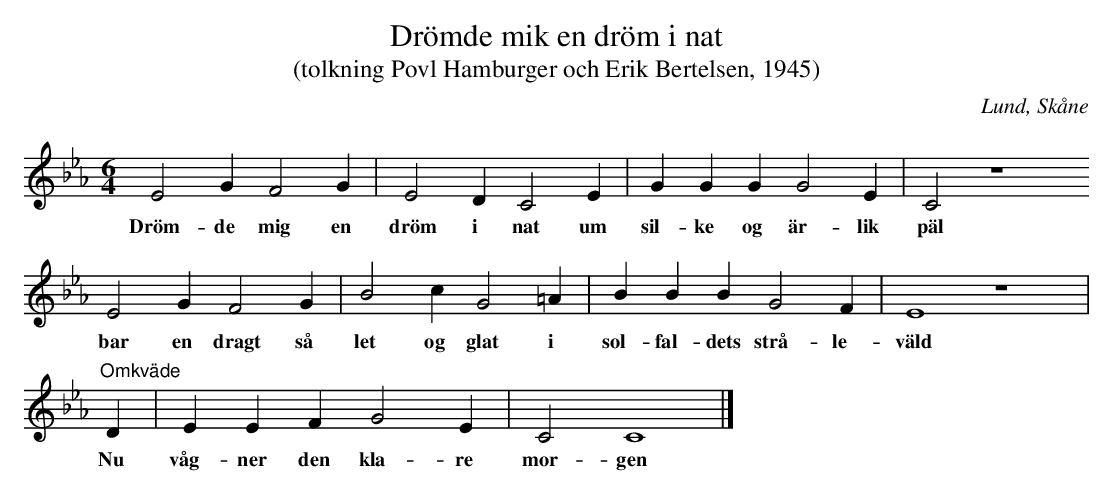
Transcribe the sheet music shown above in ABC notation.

X:1
T:Drömde mik en dröm i nat
T:(tolkning Povl Hamburger och Erik Bertelsen, 1945)
O:Lund, Skåne
M:6/4
L:1/4
K:Eb
E2 G F2 G | E2 D C2 E | G G G G2 E | C2 z4
w:Dröm-de mig en|dröm i nat um|sil-ke og är-lik|päl
E2 G F2 G | B2 c G2 =A | B B B G2 F | E4 Z |
w:bar en dragt så|let og glat i|sol-fal-dets strå-le-väld
"Omkväde"D | E E F G2 E | C2 C4 |]
w:Nu|våg-ner den kla-re| mor-gen
